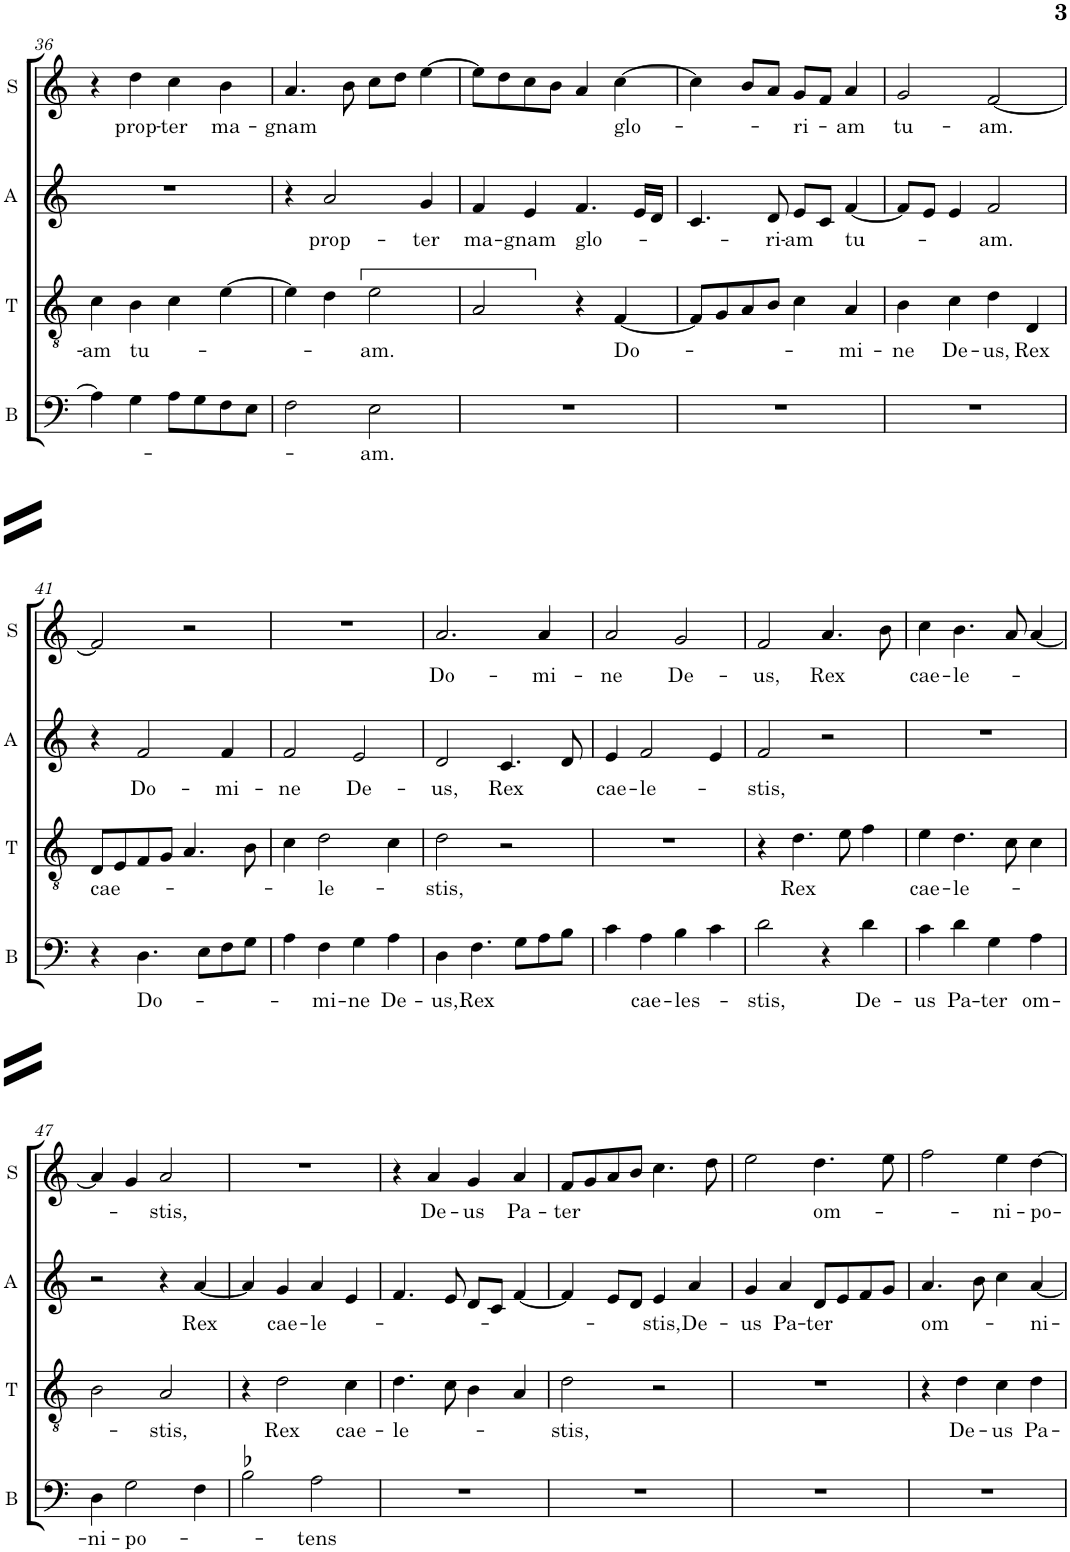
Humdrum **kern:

**kern	**text	**kern	**text	**kern	**text	**kern	**text
*part4	*part4	*part3	*part3	*part2	*part2	*part1	*part1
*staff4	*staff4	*staff3	*staff3	*staff2	*staff2	*staff1	*staff1
*I"B	*	*I"T	*	*I"A	*	*I"S	*
*I'B	*	*I'T	*	*I'A	*	*I'S	*
!!LO:PB:g=z
*clefF4	*	*clefGv2	*	*clefG2	*	*clefG2	*
*k[]	*	*k[]	*	*k[]	*	*k[]	*
*M2/2	*	*M2/2	*	*M2/2	*	*M2/2	*
*met(c|)	*	*met(c|)	*	*met(c|)	*	*met(c|)	*
=36	=36	=36	=36	=36	=36	=36	=36
!	!	!	!LO:LY:b	!	!	!	!
4A\]	.	4c\	-am	1r	.	4r	.
!	!	!	!LO:LY:b	!	!	!	!LO:LY:b
4G\	.	4B\	tu-	.	.	4dd\	prop-
!	!	!	!	!	!	!	!LO:LY:b
8A\L	.	4c\	.	.	.	4cc\	-ter
8G\	.	.	.	.	.	.	.
!	!	!	!	!	!	!	!LO:LY:b
8F\	.	[4e\	.	.	.	4b\	ma-
8E\J	.	.	.	.	.	.	.
=37	=37	=37	=37	=37	=37	=37	=37
!	!	!	!	!	!	!	!LO:LY:b
2F\	.	4e\]	.	4r	.	4.a/	-gnam
!	!	!	!	!	!LO:LY:b	!	!
.	.	4d\	.	2a/	prop-	.	.
.	.	.	.	.	.	8b\	.
!	!LO:LY:b	!	!LO:LY:b	!	!	!	!
2E\	-am.	2e\	-am.	.	.	8cc\L	.
.	.	.	.	.	.	8dd\J	.
!	!	!	!	!	!LO:LY:b	!	!
.	.	.	.	4g/	-ter	[4ee\	.
=38	=38	=38	=38	=38	=38	=38	=38
!	!	!	!	!	!LO:LY:b	!	!
1r	.	2A/	.	4f/	ma-	8ee\L]	.
.	.	.	.	.	.	8dd\	.
!	!	!	!	!	!LO:LY:b	!	!
.	.	.	.	4e/	-gnam	8cc\	.
.	.	.	.	.	.	8b\J	.
!	!	!	!	!	!LO:LY:b	!	!
.	.	4r	.	4.f/	glo-	4a/	.
!	!	!	!LO:LY:b	!	!	!	!LO:LY:b
.	.	[4F/	Do-	.	.	[4cc\	glo-
.	.	.	.	16e/LL	.	.	.
.	.	.	.	16d/JJ	.	.	.
=39	=39	=39	=39	=39	=39	=39	=39
1r	.	8F/L]	.	4.c/	.	4cc\]	.
.	.	8G/	.	.	.	.	.
.	.	8A/	.	.	.	8b/L	.
!	!	!	!	!	!LO:LY:b	!	!
.	.	8B/J	.	8d/	-ri-	8a/J	.
!	!	!	!	!	!LO:LY:b	!	!LO:LY:b
.	.	4c\	.	8e/L	-am	8g/L	-ri-
.	.	.	.	8c/J	.	8f/J	.
!	!	!	!LO:LY:b	!	!LO:LY:b	!	!LO:LY:b
.	.	4A/	-mi-	[4f/	tu-	4a/	-am
=40	=40	=40	=40	=40	=40	=40	=40
!	!	!	!LO:LY:b	!	!	!	!LO:LY:b
1r	.	4B\	-ne	8f/L]	.	2g/	tu-
.	.	.	.	8e/J	.	.	.
!	!	!	!LO:LY:b	!	!	!	!
.	.	4c\	De-	4e/	.	.	.
!	!	!	!LO:LY:b	!	!LO:LY:b	!	!LO:LY:b
.	.	4d\	-us,	2f/	-am.	[2f/	-am.
!	!	!	!LO:LY:b	!	!	!	!
.	.	4D/	Rex	.	.	.	.
!!LO:LB:g=z
=41	=41	=41	=41	=41	=41	=41	=41
!	!	!	!LO:LY:b	!	!	!	!
4r	.	8D/L	cae-	4r	.	2f/]	.
.	.	8E/	.	.	.	.	.
!	!LO:LY:b	!	!	!	!LO:LY:b	!	!
4.D\	Do-	8F/	.	2f/	Do-	.	.
.	.	8G/J	.	.	.	.	.
.	.	4.A/	.	.	.	2r	.
8E\L	.	.	.	.	.	.	.
!	!	!	!	!	!LO:LY:b	!	!
8F\	.	.	.	4f/	-mi-	.	.
8G\J	.	8B\	.	.	.	.	.
=42	=42	=42	=42	=42	=42	=42	=42
!	!	!	!	!	!LO:LY:b	!	!
4A\	.	4c\	.	2f/	-ne	1r	.
!	!LO:LY:b	!	!LO:LY:b	!	!	!	!
4F\	-mi-	2d\	-le-	.	.	.	.
!	!LO:LY:b	!	!	!	!LO:LY:b	!	!
4G\	-ne	.	.	2e/	De-	.	.
!	!LO:LY:b	!	!	!	!	!	!
4A\	De-	4c\	.	.	.	.	.
=43	=43	=43	=43	=43	=43	=43	=43
!	!LO:LY:b	!	!LO:LY:b	!	!LO:LY:b	!	!LO:LY:b
4D\	-us,	2d\	-stis,	2d/	-us,	2.a/	Do-
!	!LO:LY:b	!	!	!	!	!	!
4.F\	Rex	.	.	.	.	.	.
!	!	!	!	!	!LO:LY:b	!	!
.	.	2r	.	4.c/	Rex	.	.
8G\L	.	.	.	.	.	.	.
!	!	!	!	!	!	!	!LO:LY:b
8A\	.	.	.	.	.	4a/	-mi-
8B\J	.	.	.	8d/	.	.	.
=44	=44	=44	=44	=44	=44	=44	=44
!	!	!	!	!	!LO:LY:b	!	!LO:LY:b
4c\	.	1r	.	4e/	cae-	2a/	-ne
!	!LO:LY:b	!	!	!	!LO:LY:b	!	!
4A\	cae-	.	.	2f/	-le-	.	.
!	!LO:LY:b	!	!	!	!	!	!LO:LY:b
4B\	-les-	.	.	.	.	2g/	De-
4c\	.	.	.	4e/	.	.	.
=45	=45	=45	=45	=45	=45	=45	=45
!	!LO:LY:b	!	!	!	!LO:LY:b	!	!LO:LY:b
2d\	-stis,	4r	.	2f/	-stis,	2f/	-us,
!	!	!	!LO:LY:b	!	!	!	!
.	.	4.d\	Rex	.	.	.	.
!	!	!	!	!	!	!	!LO:LY:b
4r	.	.	.	2r	.	4.a/	Rex
.	.	8e\	.	.	.	.	.
!	!LO:LY:b	!	!	!	!	!	!
4d\	De-	4f\	.	.	.	.	.
.	.	.	.	.	.	8b\	.
=46	=46	=46	=46	=46	=46	=46	=46
!	!LO:LY:b	!	!LO:LY:b	!	!	!	!LO:LY:b
4c\	-us	4e\	cae-	1r	.	4cc\	cae-
!	!LO:LY:b	!	!LO:LY:b	!	!	!	!LO:LY:b
4d\	Pa-	4.d\	-le-	.	.	4.b\	-le-
!	!LO:LY:b	!	!	!	!	!	!
4G\	-ter	.	.	.	.	.	.
.	.	8c\	.	.	.	8a/	.
!	!LO:LY:b	!	!	!	!	!	!
4A\	om-	4c\	.	.	.	[4a/	.
!!LO:LB:g=z
=47	=47	=47	=47	=47	=47	=47	=47
!	!LO:LY:b	!	!	!	!	!	!
4D\	-ni-	2B\	.	2r	.	4a/]	.
!	!LO:LY:b	!	!	!	!	!	!
2G\	-po-	.	.	.	.	4g/	.
!	!	!	!LO:LY:b	!	!	!	!LO:LY:b
.	.	2A/	-stis,	4r	.	2a/	-stis,
!	!	!	!	!	!LO:LY:b	!	!
4F\	.	.	.	[4a/	Rex	.	.
=48	=48	=48	=48	=48	=48	=48	=48
2B-X\	.	4r	.	4a/]	.	1r	.
!	!	!	!LO:LY:b	!	!LO:LY:b	!	!
.	.	2d\	Rex	4g/	cae-	.	.
!	!LO:LY:b	!	!	!	!LO:LY:b	!	!
2A\	-tens	.	.	4a/	-le-	.	.
!	!	!	!LO:LY:b	!	!	!	!
.	.	4c\	cae-	4e/	.	.	.
=49	=49	=49	=49	=49	=49	=49	=49
!	!	!	!LO:LY:b	!	!	!	!
1r	.	4.d\	-le-	4.f/	.	4r	.
!	!	!	!	!	!	!	!LO:LY:b
.	.	.	.	.	.	4a/	De-
.	.	8c\	.	8e/	.	.	.
!	!	!	!	!	!	!	!LO:LY:b
.	.	4B\	.	8d/L	.	4g/	-us
.	.	.	.	8c/J	.	.	.
!	!	!	!	!	!	!	!LO:LY:b
.	.	4A/	.	[4f/	.	4a/	Pa-
=50	=50	=50	=50	=50	=50	=50	=50
!	!	!	!LO:LY:b	!	!	!	!LO:LY:b
1r	.	2d\	-stis,	4f/]	.	8f/L	-ter
.	.	.	.	.	.	8g/	.
.	.	.	.	8e/L	.	8a/	.
.	.	.	.	8d/J	.	8b/J	.
!	!	!	!	!	!LO:LY:b	!	!
.	.	2r	.	4e/	-stis,	4.cc\	.
!	!	!	!	!	!LO:LY:b	!	!
.	.	.	.	4a/	De-	.	.
.	.	.	.	.	.	8dd\	.
=51	=51	=51	=51	=51	=51	=51	=51
!	!	!	!	!	!LO:LY:b	!	!
1r	.	1r	.	4g/	-us	2ee\	.
!	!	!	!	!	!LO:LY:b	!	!
.	.	.	.	4a/	Pa-	.	.
!	!	!	!	!	!LO:LY:b	!	!LO:LY:b
.	.	.	.	8d/L	-ter	4.dd\	om-
.	.	.	.	8e/	.	.	.
.	.	.	.	8f/	.	.	.
.	.	.	.	8g/J	.	8ee\	.
=52	=52	=52	=52	=52	=52	=52	=52
!	!	!	!	!	!LO:LY:b	!	!
1r	.	4r	.	4.a/	om-	2ff\	.
!	!	!	!LO:LY:b	!	!	!	!
.	.	4d\	De-	.	.	.	.
.	.	.	.	8b\	.	.	.
!	!	!	!LO:LY:b	!	!	!	!LO:LY:b
.	.	4c\	-us	4cc\	.	4ee\	-ni-
!	!	!	!LO:LY:b	!	!LO:LY:b	!	!LO:LY:b
.	.	4d\	Pa-	[4a/	-ni-	[4dd\	-po-
=	=	=	=	=	=	=	=
*-	*-	*-	*-	*-	*-	*-	*-
